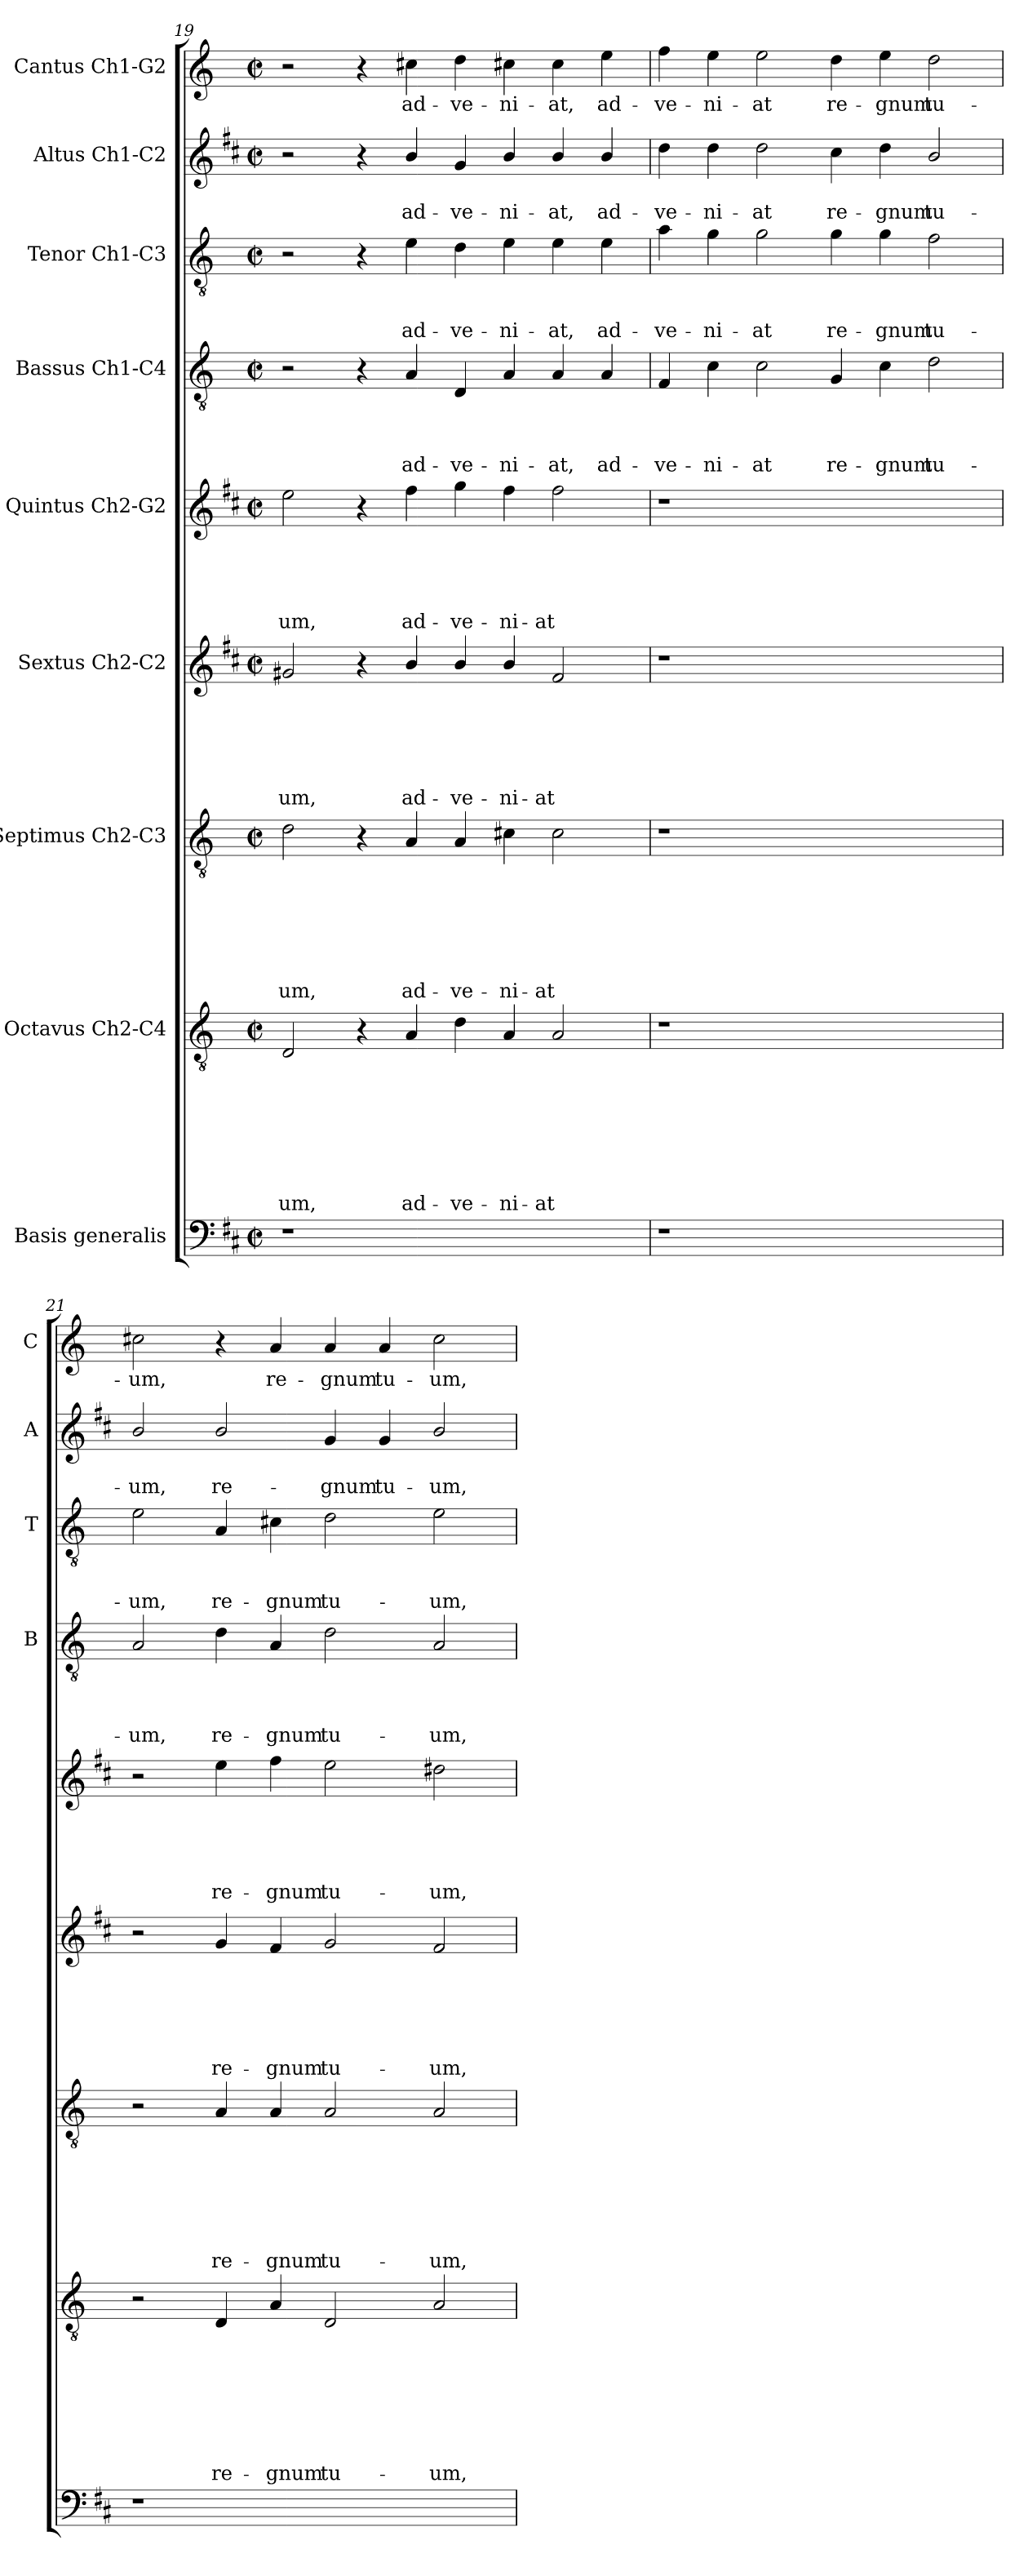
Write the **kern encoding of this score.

**kern	**kern	**text	**text	**text	**text	**text	**text	**text	**text	**kern	**text	**text	**text	**text	**text	**text	**text	**kern	**text	**text	**text	**text	**text	**text	**kern	**text	**text	**text	**text	**text	**kern	**text	**text	**text	**text	**kern	**text	**text	**text	**kern	**text	**text	**kern	**text
*part9	*part8	*part8	*part8	*part8	*part8	*part8	*part8	*part8	*part8	*part7	*part7	*part7	*part7	*part7	*part7	*part7	*part7	*part6	*part6	*part6	*part6	*part6	*part6	*part6	*part5	*part5	*part5	*part5	*part5	*part5	*part4	*part4	*part4	*part4	*part4	*part3	*part3	*part3	*part3	*part2	*part2	*part2	*part1	*part1
*staff9	*staff8	*staff8	*staff8	*staff8	*staff8	*staff8	*staff8	*staff8	*staff8	*staff7	*staff7	*staff7	*staff7	*staff7	*staff7	*staff7	*staff7	*staff6	*staff6	*staff6	*staff6	*staff6	*staff6	*staff6	*staff5	*staff5	*staff5	*staff5	*staff5	*staff5	*staff4	*staff4	*staff4	*staff4	*staff4	*staff3	*staff3	*staff3	*staff3	*staff2	*staff2	*staff2	*staff1	*staff1
*I"Basis generalis	*I"Octavus Ch2-C4	*	*	*	*	*	*	*	*	*I"Septimus Ch2-C3	*	*	*	*	*	*	*	*I"Sextus Ch2-C2	*	*	*	*	*	*	*I"Quintus Ch2-G2	*	*	*	*	*	*I"Bassus Ch1-C4	*	*	*	*	*I"Tenor Ch1-C3	*	*	*	*I"Altus Ch1-C2	*	*	*I"Cantus Ch1-G2	*
*	*	*	*	*	*	*	*	*	*	*	*	*	*	*	*	*	*	*	*	*	*	*	*	*	*	*	*	*	*	*	*I'B	*	*	*	*	*I'T	*	*	*	*I'A	*	*	*I'C	*
*clefF4	*clefGv2	*	*	*	*	*	*	*	*	*clefGv2	*	*	*	*	*	*	*	*clefG2	*	*	*	*	*	*	*clefG2	*	*	*	*	*	*clefGv2	*	*	*	*	*clefGv2	*	*	*	*clefG2	*	*	*clefG2	*
*ITrd1c2	*	*	*	*	*	*	*	*	*	*	*	*	*	*	*	*	*	*ITrd1c2	*	*	*	*	*	*	*ITrd1c2	*	*	*	*	*	*	*	*	*	*	*	*	*	*	*ITrd1c2	*	*	*	*
*k[]	*k[]	*	*	*	*	*	*	*	*	*k[]	*	*	*	*	*	*	*	*k[]	*	*	*	*	*	*	*k[]	*	*	*	*	*	*k[]	*	*	*	*	*k[]	*	*	*	*k[]	*	*	*k[]	*
*C:	*C:	*	*	*	*	*	*	*	*	*C:	*	*	*	*	*	*	*	*C:	*	*	*	*	*	*	*C:	*	*	*	*	*	*C:	*	*	*	*	*C:	*	*	*	*C:	*	*	*C:	*
*M2/2	*M2/2	*	*	*	*	*	*	*	*	*M2/2	*	*	*	*	*	*	*	*M2/2	*	*	*	*	*	*	*M2/2	*	*	*	*	*	*M2/2	*	*	*	*	*M2/2	*	*	*	*M2/2	*	*	*M2/2	*
*met(c|)	*met(c|)	*	*	*	*	*	*	*	*	*met(c|)	*	*	*	*	*	*	*	*met(c|)	*	*	*	*	*	*	*met(c|)	*	*	*	*	*	*met(c|)	*	*	*	*	*met(c|)	*	*	*	*met(c|)	*	*	*met(c|)	*
=19	=19	=19	=19	=19	=19	=19	=19	=19	=19	=19	=19	=19	=19	=19	=19	=19	=19	=19	=19	=19	=19	=19	=19	=19	=19	=19	=19	=19	=19	=19	=19	=19	=19	=19	=19	=19	=19	=19	=19	=19	=19	=19	=19	=19
!	!	!	!	!	!	!	!	!	!LO:LY:b	!	!	!	!	!	!	!	!LO:LY:b	!	!	!	!	!	!	!LO:LY:b	!	!	!	!	!	!LO:LY:b	!	!	!	!	!	!	!	!	!	!	!	!	!	!
1r	2D/	.	.	.	.	.	.	.	-um,	2d\	.	.	.	.	.	.	-um,	2f#X/	.	.	.	.	.	-um,	2dd\	.	.	.	.	-um,	2r	.	.	.	.	2r	.	.	.	2r	.	.	2r	.
.	4r	.	.	.	.	.	.	.	.	4r	.	.	.	.	.	.	.	4r	.	.	.	.	.	.	4r	.	.	.	.	.	4r	.	.	.	.	4r	.	.	.	4r	.	.	4r	.
!	!	!	!	!	!	!	!	!	!LO:LY:b	!	!	!	!	!	!	!	!LO:LY:b	!	!	!	!	!	!	!LO:LY:b	!	!	!	!	!	!LO:LY:b	!	!	!	!	!LO:LY:b	!	!	!	!LO:LY:b	!	!	!LO:LY:b	!	!LO:LY:b
.	4A/	.	.	.	.	.	.	.	ad-	4A/	.	.	.	.	.	.	ad-	4a/	.	.	.	.	.	ad-	4ee\	.	.	.	.	ad-	4A/	.	.	.	ad-	4e\	.	.	ad-	4a/	.	ad-	4cc#X\	ad-
!	!	!	!	!	!	!	!	!	!LO:LY:b	!	!	!	!	!	!	!	!LO:LY:b	!	!	!	!	!	!	!LO:LY:b	!	!	!	!	!	!LO:LY:b	!	!	!	!	!LO:LY:b	!	!	!	!LO:LY:b	!	!	!LO:LY:b	!	!LO:LY:b
1ryy	4d\	.	.	.	.	.	.	.	-ve-	4A/	.	.	.	.	.	.	-ve-	4a/	.	.	.	.	.	-ve-	4ff\	.	.	.	.	-ve-	4D/	.	.	.	-ve-	4d\	.	.	-ve-	4f/	.	-ve-	4dd\	-ve-
!	!	!	!	!	!	!	!	!	!LO:LY:b	!	!	!	!	!	!	!	!LO:LY:b	!	!	!	!	!	!	!LO:LY:b	!	!	!	!	!	!LO:LY:b	!	!	!	!	!LO:LY:b	!	!	!	!LO:LY:b	!	!	!LO:LY:b	!	!LO:LY:b
.	4A/	.	.	.	.	.	.	.	-ni-	4c#X\	.	.	.	.	.	.	-ni-	4a/	.	.	.	.	.	-ni-	4ee\	.	.	.	.	-ni-	4A/	.	.	.	-ni-	4e\	.	.	-ni-	4a/	.	-ni-	4cc#X\	-ni-
!	!	!	!	!	!	!	!	!	!LO:LY:b	!	!	!	!	!	!	!	!LO:LY:b	!	!	!	!	!	!	!LO:LY:b	!	!	!	!	!	!LO:LY:b	!	!	!	!	!LO:LY:b	!	!	!	!LO:LY:b	!	!	!LO:LY:b	!	!LO:LY:b
.	2A/	.	.	.	.	.	.	.	-at	2c#\	.	.	.	.	.	.	-at	2e/	.	.	.	.	.	-at	2ee\	.	.	.	.	-at	4A/	.	.	.	-at,	4e\	.	.	-at,	4a/	.	-at,	4cc#\	-at,
!	!	!	!	!	!	!	!	!	!	!	!	!	!	!	!	!	!	!	!	!	!	!	!	!	!	!	!	!	!	!	!	!	!	!	!LO:LY:b	!	!	!	!LO:LY:b	!	!	!LO:LY:b	!	!LO:LY:b
.	.	.	.	.	.	.	.	.	.	.	.	.	.	.	.	.	.	.	.	.	.	.	.	.	.	.	.	.	.	.	4A/	.	.	.	ad-	4e\	.	.	ad-	4a/	.	ad-	4ee\	ad-
=20	=20	=20	=20	=20	=20	=20	=20	=20	=20	=20	=20	=20	=20	=20	=20	=20	=20	=20	=20	=20	=20	=20	=20	=20	=20	=20	=20	=20	=20	=20	=20	=20	=20	=20	=20	=20	=20	=20	=20	=20	=20	=20	=20	=20
!	!	!	!	!	!	!	!	!	!	!	!	!	!	!	!	!	!	!	!	!	!	!	!	!	!	!	!	!	!	!	!	!	!	!	!LO:LY:b	!	!	!	!LO:LY:b	!	!	!LO:LY:b	!	!LO:LY:b
1r	1r	.	.	.	.	.	.	.	.	1r	.	.	.	.	.	.	.	1r	.	.	.	.	.	.	1r	.	.	.	.	.	4F/	.	.	.	-ve-	4a\	.	.	-ve-	4cc\	.	-ve-	4ff\	-ve-
!	!	!	!	!	!	!	!	!	!	!	!	!	!	!	!	!	!	!	!	!	!	!	!	!	!	!	!	!	!	!	!	!	!	!	!LO:LY:b	!	!	!	!LO:LY:b	!	!	!LO:LY:b	!	!LO:LY:b
.	.	.	.	.	.	.	.	.	.	.	.	.	.	.	.	.	.	.	.	.	.	.	.	.	.	.	.	.	.	.	4c\	.	.	.	-ni-	4g\	.	.	-ni-	4cc\	.	-ni-	4ee\	-ni-
!	!	!	!	!	!	!	!	!	!	!	!	!	!	!	!	!	!	!	!	!	!	!	!	!	!	!	!	!	!	!	!	!	!	!	!LO:LY:b	!	!	!	!LO:LY:b	!	!	!LO:LY:b	!	!LO:LY:b
.	.	.	.	.	.	.	.	.	.	.	.	.	.	.	.	.	.	.	.	.	.	.	.	.	.	.	.	.	.	.	2c\	.	.	.	-at	2g\	.	.	-at	2cc\	.	-at	2ee\	-at
!	!	!	!	!	!	!	!	!	!	!	!	!	!	!	!	!	!	!	!	!	!	!	!	!	!	!	!	!	!	!	!	!	!	!	!LO:LY:b	!	!	!	!LO:LY:b	!	!	!LO:LY:b	!	!LO:LY:b
1ryy	1ryy	.	.	.	.	.	.	.	.	1ryy	.	.	.	.	.	.	.	1ryy	.	.	.	.	.	.	1ryy	.	.	.	.	.	4G/	.	.	.	re-	4g\	.	.	re-	4b\	.	re-	4dd\	re-
!	!	!	!	!	!	!	!	!	!	!	!	!	!	!	!	!	!	!	!	!	!	!	!	!	!	!	!	!	!	!	!	!	!	!	!LO:LY:b	!	!	!	!LO:LY:b	!	!	!LO:LY:b	!	!LO:LY:b
.	.	.	.	.	.	.	.	.	.	.	.	.	.	.	.	.	.	.	.	.	.	.	.	.	.	.	.	.	.	.	4c\	.	.	.	-gnum	4g\	.	.	-gnum	4cc\	.	-gnum	4ee\	-gnum
!	!	!	!	!	!	!	!	!	!	!	!	!	!	!	!	!	!	!	!	!	!	!	!	!	!	!	!	!	!	!	!	!	!	!	!LO:LY:b	!	!	!	!LO:LY:b	!	!	!LO:LY:b	!	!LO:LY:b
.	.	.	.	.	.	.	.	.	.	.	.	.	.	.	.	.	.	.	.	.	.	.	.	.	.	.	.	.	.	.	2d\	.	.	.	tu-	2f\	.	.	tu-	2a/	.	tu-	2dd\	tu-
=21	=21	=21	=21	=21	=21	=21	=21	=21	=21	=21	=21	=21	=21	=21	=21	=21	=21	=21	=21	=21	=21	=21	=21	=21	=21	=21	=21	=21	=21	=21	=21	=21	=21	=21	=21	=21	=21	=21	=21	=21	=21	=21	=21	=21
!	!	!	!	!	!	!	!	!	!	!	!	!	!	!	!	!	!	!	!	!	!	!	!	!	!	!	!	!	!	!	!	!	!	!	!LO:LY:b	!	!	!	!LO:LY:b	!	!	!LO:LY:b	!	!LO:LY:b
1r	2r	.	.	.	.	.	.	.	.	2r	.	.	.	.	.	.	.	2r	.	.	.	.	.	.	2r	.	.	.	.	.	2A/	.	.	.	-um,	2e\	.	.	-um,	2a/	.	-um,	2cc#X\	-um,
!	!	!	!	!	!	!	!	!	!LO:LY:b	!	!	!	!	!	!	!	!LO:LY:b	!	!	!	!	!	!	!LO:LY:b	!	!	!	!	!	!LO:LY:b	!	!	!	!	!LO:LY:b	!	!	!	!LO:LY:b	!	!	!LO:LY:b	!	!
.	4D/	.	.	.	.	.	.	.	re-	4A/	.	.	.	.	.	.	re-	4f/	.	.	.	.	.	re-	4dd\	.	.	.	.	re-	4d\	.	.	.	re-	4A/	.	.	re-	2a/	.	re-	4r	.
!	!	!	!	!	!	!	!	!	!LO:LY:b	!	!	!	!	!	!	!	!LO:LY:b	!	!	!	!	!	!	!LO:LY:b	!	!	!	!	!	!LO:LY:b	!	!	!	!	!LO:LY:b	!	!	!	!LO:LY:b	!	!	!	!	!LO:LY:b
.	4A/	.	.	.	.	.	.	.	-gnum	4A/	.	.	.	.	.	.	-gnum	4e/	.	.	.	.	.	-gnum	4ee\	.	.	.	.	-gnum	4A/	.	.	.	-gnum	4c#X\	.	.	-gnum	.	.	.	4a/	re-
!	!	!	!	!	!	!	!	!	!LO:LY:b	!	!	!	!	!	!	!	!LO:LY:b	!	!	!	!	!	!	!LO:LY:b	!	!	!	!	!	!LO:LY:b	!	!	!	!	!LO:LY:b	!	!	!	!LO:LY:b	!	!	!LO:LY:b	!	!LO:LY:b
1ryy	2D/	.	.	.	.	.	.	.	tu-	2A/	.	.	.	.	.	.	tu-	2f/	.	.	.	.	.	tu-	2dd\	.	.	.	.	tu-	2d\	.	.	.	tu-	2d\	.	.	tu-	4f/	.	-gnum	4a/	-gnum
!	!	!	!	!	!	!	!	!	!	!	!	!	!	!	!	!	!	!	!	!	!	!	!	!	!	!	!	!	!	!	!	!	!	!	!	!	!	!	!	!	!	!LO:LY:b	!	!LO:LY:b
.	.	.	.	.	.	.	.	.	.	.	.	.	.	.	.	.	.	.	.	.	.	.	.	.	.	.	.	.	.	.	.	.	.	.	.	.	.	.	.	4f/	.	tu-	4a/	tu-
!	!	!	!	!	!	!	!	!	!LO:LY:b	!	!	!	!	!	!	!	!LO:LY:b	!	!	!	!	!	!	!LO:LY:b	!	!	!	!	!	!LO:LY:b	!	!	!	!	!LO:LY:b	!	!	!	!LO:LY:b	!	!	!LO:LY:b	!	!LO:LY:b
.	2A/	.	.	.	.	.	.	.	-um,	2A/	.	.	.	.	.	.	-um,	2e/	.	.	.	.	.	-um,	2cc#X\	.	.	.	.	-um,	2A/	.	.	.	-um,	2e\	.	.	-um,	2a/	.	-um,	2cc#\	-um,
=	=	=	=	=	=	=	=	=	=	=	=	=	=	=	=	=	=	=	=	=	=	=	=	=	=	=	=	=	=	=	=	=	=	=	=	=	=	=	=	=	=	=	=	=
*-	*-	*-	*-	*-	*-	*-	*-	*-	*-	*-	*-	*-	*-	*-	*-	*-	*-	*-	*-	*-	*-	*-	*-	*-	*-	*-	*-	*-	*-	*-	*-	*-	*-	*-	*-	*-	*-	*-	*-	*-	*-	*-	*-	*-
